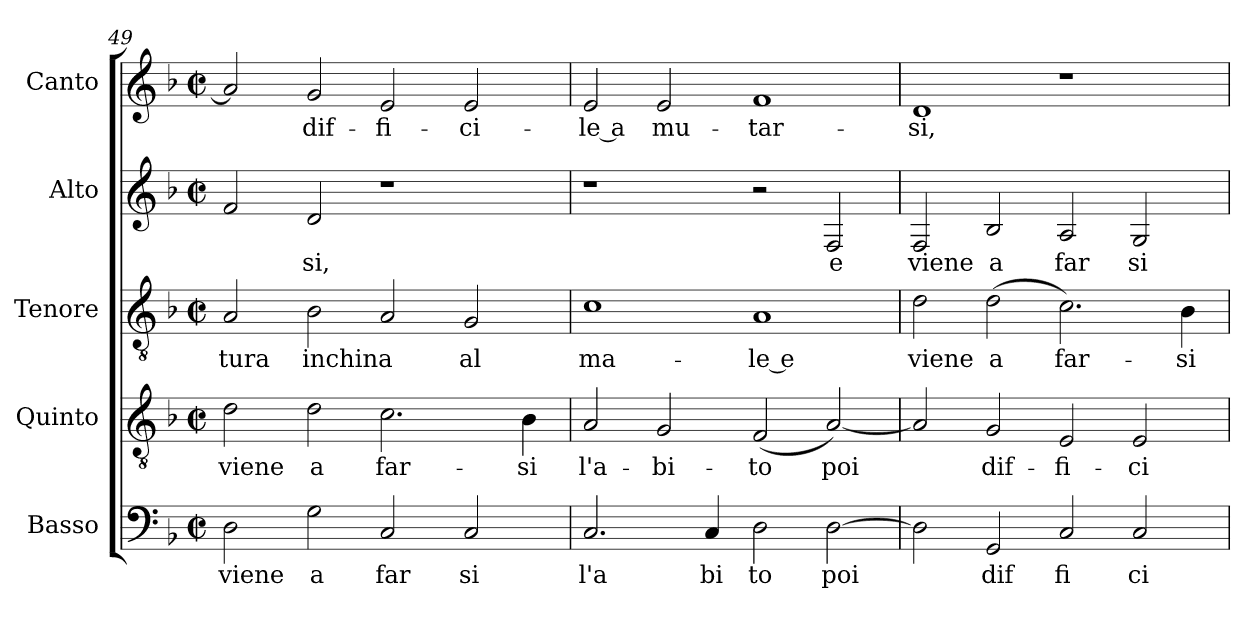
**kern	**text	**kern	**text	**kern	**text	**kern	**text	**kern	**text
*part5	*part5	*part4	*part4	*part3	*part3	*part2	*part2	*part1	*part1
*staff5	*staff5	*staff4	*staff4	*staff3	*staff3	*staff2	*staff2	*staff1	*staff1
*I"Basso	*	*I"Quinto	*	*I"Tenore	*	*I"Alto	*	*I"Canto	*
!!LO:LB:g=z
*clefF4	*	*clefGv2	*	*clefGv2	*	*clefG2	*	*clefG2	*
*k[b-]	*	*k[b-]	*	*k[b-]	*	*k[b-]	*	*k[b-]	*
*F:	*	*F:	*	*F:	*	*F:	*	*F:	*
*M2/2	*	*M2/2	*	*M2/2	*	*M2/2	*	*M2/2	*
*met(c|)	*	*met(c|)	*	*met(c|)	*	*met(c|)	*	*met(c|)	*
=49	=49	=49	=49	=49	=49	=49	=49	=49	=49
!	!LO:LY:b:cj	!	!LO:LY:b:cj	!	!LO:LY:b	!	!	!	!
*	*	*	*	*^	*	*	*	*	*
2D\	viene	2d\	viene	2A/	32ryy	-tura	2f/	.	2a/]	.
.	.	.	.	.	1ryy	.	.	.	.	.
!	!LO:LY:b	!	!LO:LY:b	!	!	!LO:LY:b	!	!LO:LY:b:cj	!	!LO:LY:b:cj
2G\	a	2d\)	a	(<2B-\	.	inchina	2d/	-si,	2g/	dif-
!	!LO:LY:b:cj	!	!LO:LY:b:cj	!	!	!	!	!	!	!LO:LY:b:cj
2C/	far	(2.c\	far-	2A/	.	.	1r	.	2e/	-fi-
.	.	.	.	.	2ryy	.	.	.	.	.
!	!LO:LY:b:cj	!	!	!	!	!LO:LY:b	!	!	!	!LO:LY:b:cj
2C/	si	.	.	2G/	.	al	.	.	2e/	-ci-
.	.	.	.	.	4...ryy	.	.	.	.	.
!	!	!	!LO:LY:b:cj	!	!	!	!	!	!	!
.	.	4B-\	-si	.	.	.	.	.	.	.
=50	=50	=50	=50	=50	=50	=50	=50	=50	=50	=50
!	!LO:LY:b:cj	!	!LO:LY:b:cj	!	!	!LO:LY:b:cj	!	!	!	!LO:LY:b:rj
*	*	*	*	*v	*v	*	*	*	*	*
2.C/	l'a	2A/	l'a-	1c	ma-	1r	.	2e/	-le a
!	!	!	!LO:LY:b:cj	!	!	!	!	!	!LO:LY:b:cj
.	.	2G/	-bi-	.	.	.	.	2e/	mu-
!	!LO:LY:b:cj	!	!	!	!	!	!	!	!
4C/	bi	.	.	.	.	.	.	.	.
!	!LO:LY:b:cj	!	!LO:LY:b:cj	!	!LO:LY:b:rj	!	!	!	!LO:LY:b:cj
2D\	to	(>2F/	-to	1A	-le e	2r	.	1f	-tar-
!	!LO:LY:b	!	!LO:LY:b	!	!	!	!LO:LY:b:cj	!	!
[>2D\	poi	[<2A/)	poi	.	.	2F/	e	.	.
=51	=51	=51	=51	=51	=51	=51	=51	=51	=51
!	!	!	!	!	!LO:LY:b:cj	!	!LO:LY:b:cj	!	!LO:LY:b:cj
2D\]	.	2A/]	.	2d\	viene	2F/	viene	1d	-si,
!	!LO:LY:b:cj	!	!LO:LY:b:cj	!	!LO:LY:b	!	!LO:LY:b	!	!
2GG/	dif	2G/	dif-	(>2d\	a	2B-/	a	.	.
!	!LO:LY:b:cj	!	!LO:LY:b:cj	!	!LO:LY:b:cj	!	!LO:LY:b:cj	!	!
2C/	fi	2E/	-fi-	2.c\)	far-	2A/	far	1r	.
!	!LO:LY:b:cj	!	!LO:LY:b:cj	!	!	!	!LO:LY:b:cj	!	!
2C/	ci	2E/	-ci-	.	.	2G/	si	.	.
!	!	!	!	!	!LO:LY:b:cj	!	!	!	!
.	.	.	.	4B-\	-si	.	.	.	.
=	=	=	=	=	=	=	=	=	=
*-	*-	*-	*-	*-	*-	*-	*-	*-	*-
